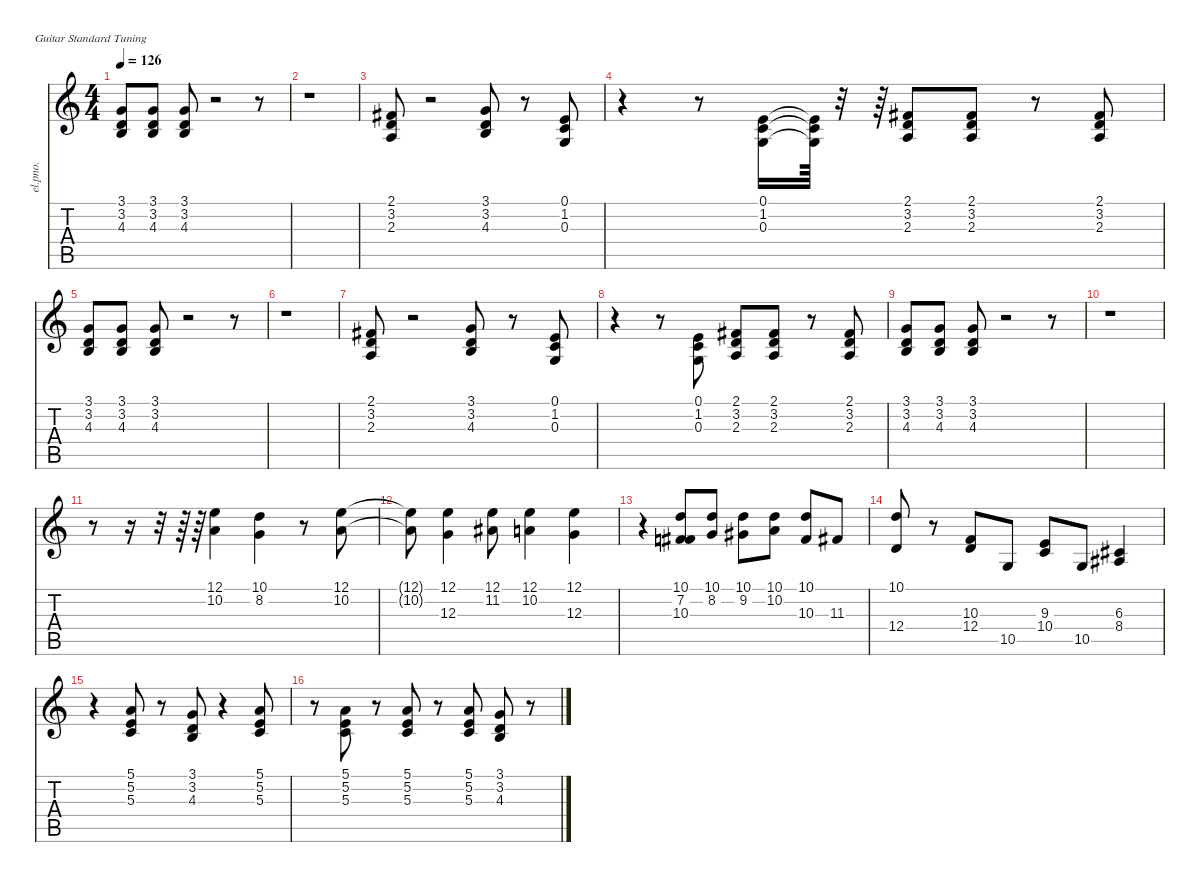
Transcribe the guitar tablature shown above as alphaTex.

\defaultSystemsLayout 4
\hideDynamics
\bracketExtendMode nobrackets
\otherSystemsTrackNameOrientation horizontal
\track ("Donald Fagan" "el.pno.") {instrument electricgrandpiano}
\staff {score tabs}
\tuning (E4 B3 G3 D3 A2 E2)
\ts (4 4)
\tempo 126
\clef g2
\ks c
(3.1 3.2 4.3).8{dy f beam Up} (3.1 3.2 4.3).8{beam Up} (3.1 3.2 4.3).8{beam Up} r.2{beam Up} r.8{beam Up} |
r.1{beam Down} |
(2.1{acc #} 3.2 2.3).8{beam Up} r.2{beam Up} (3.1 3.2 4.3).8{beam Up} r.8{beam Up} (0.1 1.2 0.3).8{beam Up} |
r.4{beam Down} r.8{beam Down} (0.1 1.2 0.3).16{beam Up} (0.1{t} 1.2{t} 0.3{t}).64{beam Up} r.32{beam Up} r.64{beam Up} (2.1{acc #} 3.2 2.3).8{beam Up} (2.1{acc #} 3.2 2.3).8{beam Up} r.8{beam Up} (2.1{acc #} 3.2 2.3).8{beam Up} |
(3.1 3.2 4.3).8{beam Up} (3.1 3.2 4.3).8{beam Up} (3.1 3.2 4.3).8{beam Up} r.2{beam Up} r.8{beam Up} |
r.1{beam Down} |
(2.1{acc #} 3.2 2.3).8{beam Up} r.2{beam Up} (3.1 3.2 4.3).8{beam Up} r.8{beam Up} (0.1 1.2 0.3).8{beam Up} |
r.4{beam Down} r.8{beam Down} (0.1 1.2 0.3).8{beam Up} (2.1{acc #} 3.2 2.3).8{beam Up} (2.1{acc #} 3.2 2.3).8{beam Up} r.8{beam Up} (2.1{acc #} 3.2 2.3).8{beam Up} |
(3.1 3.2 4.3).8{beam Up} (3.1 3.2 4.3).8{beam Up} (3.1 3.2 4.3).8{beam Up} r.2{beam Up} r.8{beam Up} |
r.1{beam Down} |
r.8{beam Down} r.16{beam Down} r.32{beam Down} r.64{beam Down} r.64{beam Down} (12.1 10.2).4{beam Down} (10.1 8.2).4{beam Down} r.8{beam Down} (12.1 10.2).8{beam Down} |
(12.1{t} 10.2{t}).8{beam Down} (12.1 12.3).4{beam Down} (12.1 11.2{acc #}).8{beam Down} (12.1 10.2).4{beam Down} (12.1 12.3).4{beam Down} |
r.4{beam Down} (10.1 7.2{acc #} 10.3).8{beam Up} (10.1 8.2).8{beam Up} (10.1 9.2{acc #}).8{beam Down} (10.1 10.2).8{beam Down} (10.1 10.3).8{beam Up} 11.3{acc #}.8{beam Up} |
(10.1 12.4).8{beam Up} r.8{beam Up} (10.3 12.4).8{beam Up} 10.5.8{beam Up} (9.3 10.4).8{beam Up} 10.5.8{beam Up} (6.3{acc #} 8.4{acc #}).4{beam Up} |
r.4{beam Down} (5.1 5.2 5.3).8{beam Up} r.8{beam Up} (3.1 3.2 4.3).8{beam Up} r.4{beam Up} (5.1 5.2 5.3).8{beam Up} |
r.8{beam Down} (5.1 5.2 5.3).8{beam Up} r.8{beam Up} (5.1 5.2 5.3).8{beam Up} r.8{beam Up} (5.1 5.2 5.3).8{beam Up} (3.1 3.2 4.3).8{beam Up} r.8{beam Up}
